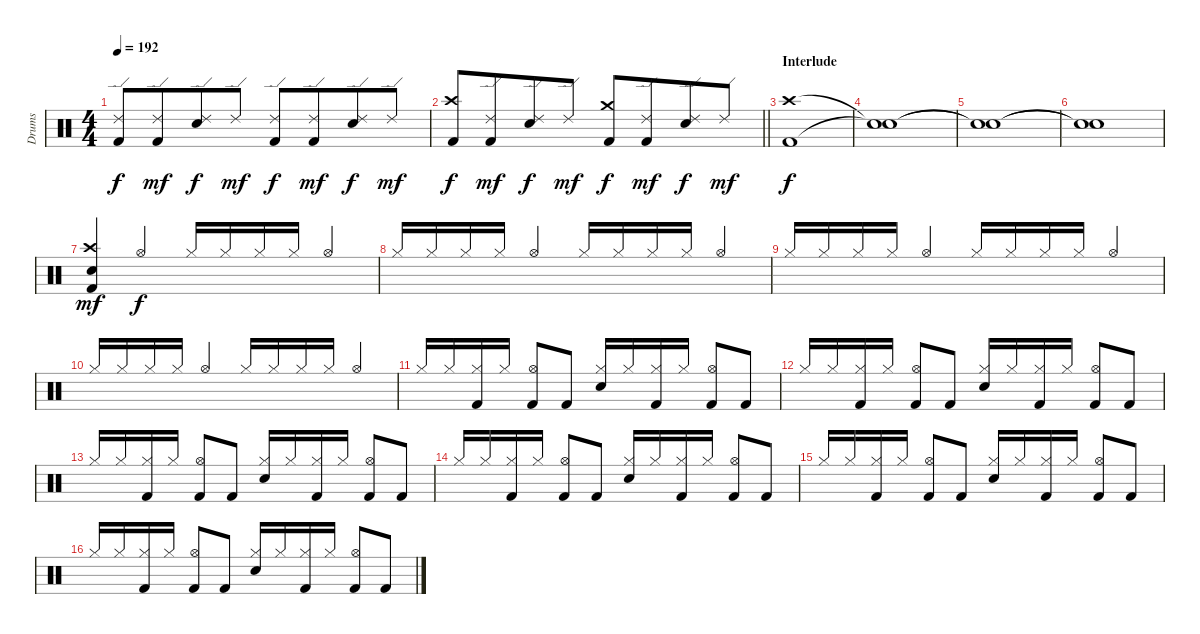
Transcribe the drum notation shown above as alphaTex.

\track ("Drums" "Drums") {instrument percussion}
\staff {score}
\articulation defaults
\ts (4 4)
\tempo 192
\clef neutral
\ks c
("Kick (hit) 2" "Ride (edge) 2").8{dy f beam Up} ("Kick (hit) 2" "Ride (edge) 2").8{dy mf beam Up beam merge} ("Electric Snare (hit)" "Ride (edge) 2").8{dy f beam Up} "Ride (edge) 2".8{dy mf beam Up} ("Kick (hit) 2" "Ride (edge) 2").8{dy f beam Up} ("Kick (hit) 2" "Ride (edge) 2").8{dy mf beam Up beam merge} ("Electric Snare (hit)" "Ride (edge) 2").8{dy f beam Up} "Ride (edge) 2".8{dy mf beam Up} |
\barLineRight lightlight
("Kick (hit) 2" "Crash high (hit)").8{dy f beam Up} ("Kick (hit) 2" "Ride (edge) 2").8{dy mf beam Up beam merge} ("Electric Snare (hit)" "Ride (edge) 2").8{dy f beam Up} "Ride (edge) 2".8{dy mf beam Up} ("Kick (hit) 2" "Crash medium (hit)").8{dy f beam Up} ("Kick (hit) 2" "Ride (edge) 2").8{dy mf beam Up beam merge} ("Electric Snare (hit)" "Ride (edge) 2").8{dy f beam Up} "Ride (edge) 2".8{dy mf beam Up} |
\section ("" "Interlude")
("Crash high (hit)" "Kick (hit) 2").1{dy f} |
("Snare (hit)"{t} "Snare (hit)"{t}).1 |
("Snare (hit)"{t} "Snare (hit)"{t}).1 |
("Snare (hit)"{t} "Snare (hit)"{t}).1 |
("Crash high (hit)" "Electric Snare (hit)" "Kick (hit) 2").4{dy mf beam Up} "Hi-Hat (open)".4{dy f beam Up} "Hi-Hat (closed)".16{beam Up} "Hi-Hat (closed)".16{beam Up} "Hi-Hat (closed)".16{beam Up} "Hi-Hat (closed)".16{beam Up} "Hi-Hat (open)".4{beam Up} |
"Hi-Hat (closed)".16{beam Up} "Hi-Hat (closed)".16{beam Up} "Hi-Hat (closed)".16{beam Up} "Hi-Hat (closed)".16{beam Up} "Hi-Hat (open)".4{beam Up} "Hi-Hat (closed)".16{beam Up} "Hi-Hat (closed)".16{beam Up} "Hi-Hat (closed)".16{beam Up} "Hi-Hat (closed)".16{beam Up} "Hi-Hat (open)".4{beam Up} |
"Hi-Hat (closed)".16{beam Up} "Hi-Hat (closed)".16{beam Up} "Hi-Hat (closed)".16{beam Up} "Hi-Hat (closed)".16{beam Up} "Hi-Hat (open)".4{beam Up} "Hi-Hat (closed)".16{beam Up} "Hi-Hat (closed)".16{beam Up} "Hi-Hat (closed)".16{beam Up} "Hi-Hat (closed)".16{beam Up} "Hi-Hat (open)".4{beam Up} |
"Hi-Hat (closed)".16{beam Up} "Hi-Hat (closed)".16{beam Up} "Hi-Hat (closed)".16{beam Up} "Hi-Hat (closed)".16{beam Up} "Hi-Hat (open)".4{beam Up} "Hi-Hat (closed)".16{beam Up} "Hi-Hat (closed)".16{beam Up} "Hi-Hat (closed)".16{beam Up} "Hi-Hat (closed)".16{beam Up} "Hi-Hat (open)".4{beam Up} |
"Hi-Hat (closed)".16{beam Up} "Hi-Hat (closed)".16{beam Up} ("Hi-Hat (closed)" "Kick (hit) 2").16{beam Up} "Hi-Hat (closed)".16{beam Up} ("Hi-Hat (open)" "Kick (hit) 2").8{beam Up} "Kick (hit) 2".8{beam Up} ("Hi-Hat (closed)" "Electric Snare (hit)").16{beam Up} "Hi-Hat (closed)".16{beam Up} ("Hi-Hat (closed)" "Kick (hit) 2").16{beam Up} "Hi-Hat (closed)".16{beam Up} ("Hi-Hat (open)" "Kick (hit) 2").8{beam Up} "Kick (hit) 2".8{beam Up} |
"Hi-Hat (closed)".16{beam Up} "Hi-Hat (closed)".16{beam Up} ("Hi-Hat (closed)" "Kick (hit) 2").16{beam Up} "Hi-Hat (closed)".16{beam Up} ("Hi-Hat (open)" "Kick (hit) 2").8{beam Up} "Kick (hit) 2".8{beam Up} ("Hi-Hat (closed)" "Electric Snare (hit)").16{beam Up} "Hi-Hat (closed)".16{beam Up} ("Hi-Hat (closed)" "Kick (hit) 2").16{beam Up} "Hi-Hat (closed)".16{beam Up} ("Hi-Hat (open)" "Kick (hit) 2").8{beam Up} "Kick (hit) 2".8{beam Up} |
"Hi-Hat (closed)".16{beam Up} "Hi-Hat (closed)".16{beam Up} ("Hi-Hat (closed)" "Kick (hit) 2").16{beam Up} "Hi-Hat (closed)".16{beam Up} ("Hi-Hat (open)" "Kick (hit) 2").8{beam Up} "Kick (hit) 2".8{beam Up} ("Hi-Hat (closed)" "Electric Snare (hit)").16{beam Up} "Hi-Hat (closed)".16{beam Up} ("Hi-Hat (closed)" "Kick (hit) 2").16{beam Up} "Hi-Hat (closed)".16{beam Up} ("Hi-Hat (open)" "Kick (hit) 2").8{beam Up} "Kick (hit) 2".8{beam Up} |
"Hi-Hat (closed)".16{beam Up} "Hi-Hat (closed)".16{beam Up} ("Hi-Hat (closed)" "Kick (hit) 2").16{beam Up} "Hi-Hat (closed)".16{beam Up} ("Hi-Hat (open)" "Kick (hit) 2").8{beam Up} "Kick (hit) 2".8{beam Up} ("Hi-Hat (closed)" "Electric Snare (hit)").16{beam Up} "Hi-Hat (closed)".16{beam Up} ("Hi-Hat (closed)" "Kick (hit) 2").16{beam Up} "Hi-Hat (closed)".16{beam Up} ("Hi-Hat (open)" "Kick (hit) 2").8{beam Up} "Kick (hit) 2".8{beam Up} |
"Hi-Hat (closed)".16{beam Up} "Hi-Hat (closed)".16{beam Up} ("Hi-Hat (closed)" "Kick (hit) 2").16{beam Up} "Hi-Hat (closed)".16{beam Up} ("Hi-Hat (open)" "Kick (hit) 2").8{beam Up} "Kick (hit) 2".8{beam Up} ("Hi-Hat (closed)" "Electric Snare (hit)").16{beam Up} "Hi-Hat (closed)".16{beam Up} ("Hi-Hat (closed)" "Kick (hit) 2").16{beam Up} "Hi-Hat (closed)".16{beam Up} ("Hi-Hat (open)" "Kick (hit) 2").8{beam Up} "Kick (hit) 2".8{beam Up} |
"Hi-Hat (closed)".16{beam Up} "Hi-Hat (closed)".16{beam Up} ("Hi-Hat (closed)" "Kick (hit) 2").16{beam Up} "Hi-Hat (closed)".16{beam Up} ("Hi-Hat (open)" "Kick (hit) 2").8{beam Up} "Kick (hit) 2".8{beam Up} ("Hi-Hat (closed)" "Electric Snare (hit)").16{beam Up} "Hi-Hat (closed)".16{beam Up} ("Hi-Hat (closed)" "Kick (hit) 2").16{beam Up} "Hi-Hat (closed)".16{beam Up} ("Hi-Hat (open)" "Kick (hit) 2").8{beam Up} "Kick (hit) 2".8{beam Up}
